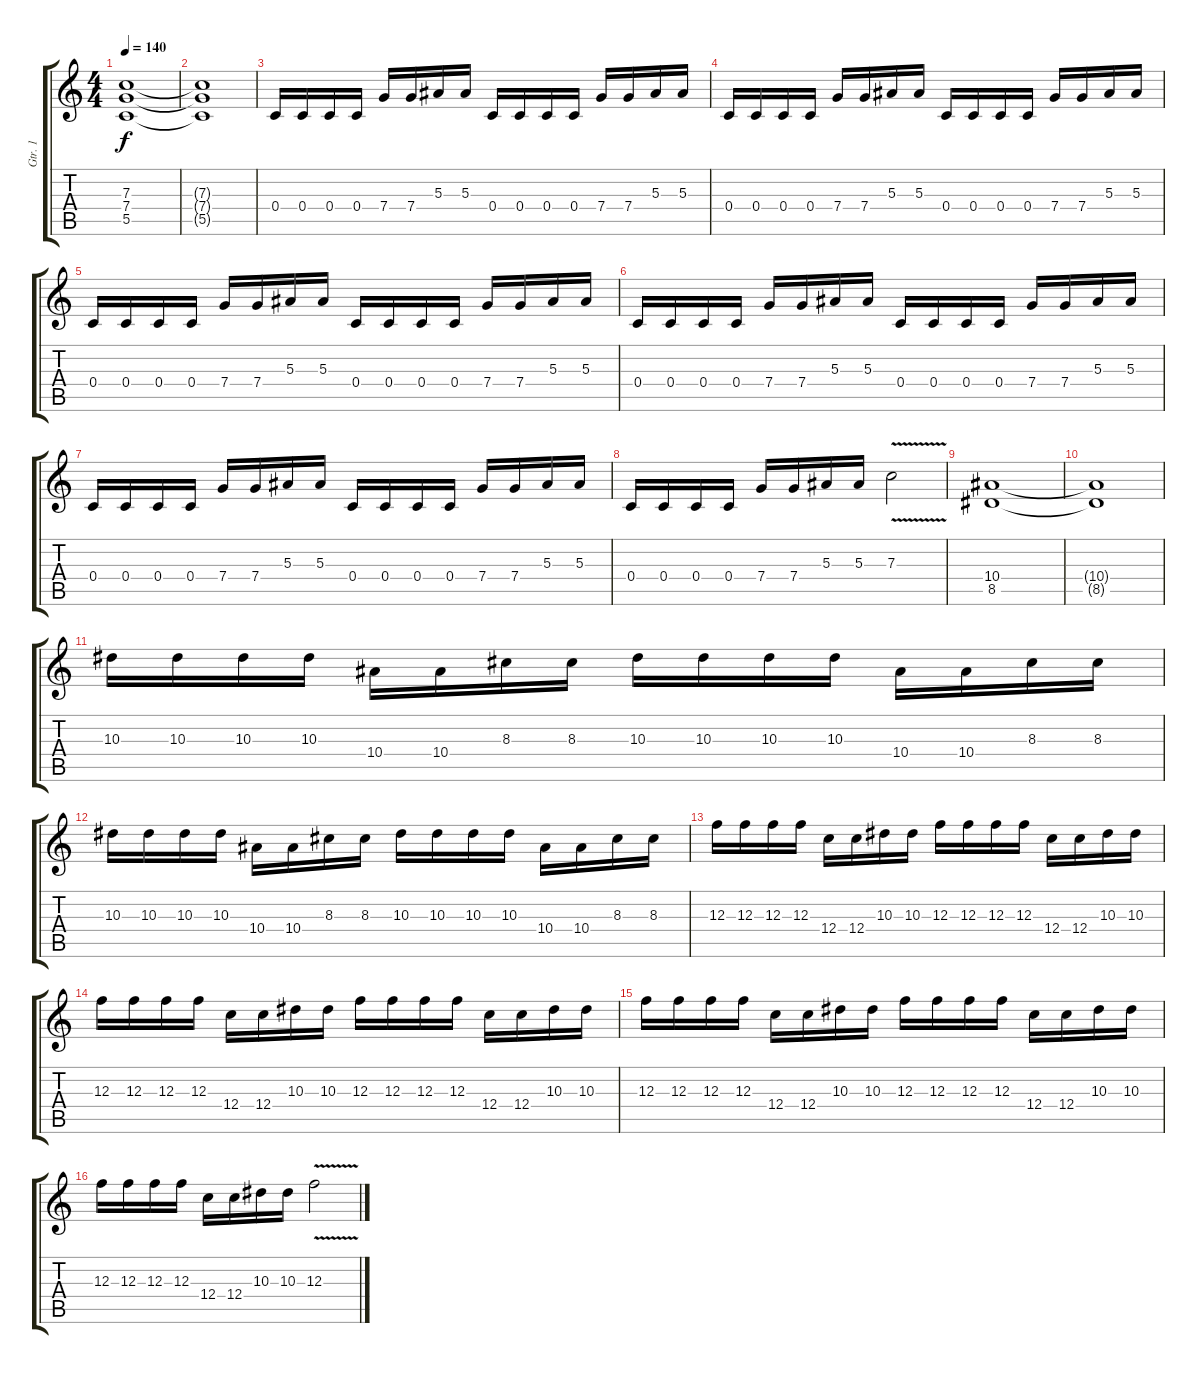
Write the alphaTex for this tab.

\track ("Gtr. 1" "Gtr. 1") {instrument distortionguitar}
\staff {score tabs}
\tuning (D4 A3 F3 C3 G2 D2) {hide}
\ts (4 4)
\tempo 140
\clef g2
\ks c
(7.3 7.4 5.5).1{dy f} |
(7.3{t} 7.4{t} 5.5{t}).1 |
0.4.16 0.4.16 0.4.16 0.4.16 7.4.16 7.4.16 5.3.16 5.3.16 0.4.16 0.4.16 0.4.16 0.4.16 7.4.16 7.4.16 5.3.16 5.3.16 |
0.4.16 0.4.16 0.4.16 0.4.16 7.4.16 7.4.16 5.3.16 5.3.16 0.4.16 0.4.16 0.4.16 0.4.16 7.4.16 7.4.16 5.3.16 5.3.16 |
0.4.16 0.4.16 0.4.16 0.4.16 7.4.16 7.4.16 5.3.16 5.3.16 0.4.16 0.4.16 0.4.16 0.4.16 7.4.16 7.4.16 5.3.16 5.3.16 |
0.4.16 0.4.16 0.4.16 0.4.16 7.4.16 7.4.16 5.3.16 5.3.16 0.4.16 0.4.16 0.4.16 0.4.16 7.4.16 7.4.16 5.3.16 5.3.16 |
0.4.16 0.4.16 0.4.16 0.4.16 7.4.16 7.4.16 5.3.16 5.3.16 0.4.16 0.4.16 0.4.16 0.4.16 7.4.16 7.4.16 5.3.16 5.3.16 |
0.4.16 0.4.16 0.4.16 0.4.16 7.4.16 7.4.16 5.3.16 5.3.16 7.3{v}.2 |
(10.4 8.5).1 |
(10.4{t} 8.5{t}).1 |
10.3.16 10.3.16 10.3.16 10.3.16 10.4.16 10.4.16 8.3.16 8.3.16 10.3.16 10.3.16 10.3.16 10.3.16 10.4.16 10.4.16 8.3.16 8.3.16 |
10.3.16 10.3.16 10.3.16 10.3.16 10.4.16 10.4.16 8.3.16 8.3.16 10.3.16 10.3.16 10.3.16 10.3.16 10.4.16 10.4.16 8.3.16 8.3.16 |
12.3.16 12.3.16 12.3.16 12.3.16 12.4.16 12.4.16 10.3.16 10.3.16 12.3.16 12.3.16 12.3.16 12.3.16 12.4.16 12.4.16 10.3.16 10.3.16 |
12.3.16 12.3.16 12.3.16 12.3.16 12.4.16 12.4.16 10.3.16 10.3.16 12.3.16 12.3.16 12.3.16 12.3.16 12.4.16 12.4.16 10.3.16 10.3.16 |
12.3.16 12.3.16 12.3.16 12.3.16 12.4.16 12.4.16 10.3.16 10.3.16 12.3.16 12.3.16 12.3.16 12.3.16 12.4.16 12.4.16 10.3.16 10.3.16 |
12.3.16 12.3.16 12.3.16 12.3.16 12.4.16 12.4.16 10.3.16 10.3.16 12.3{v}.2
